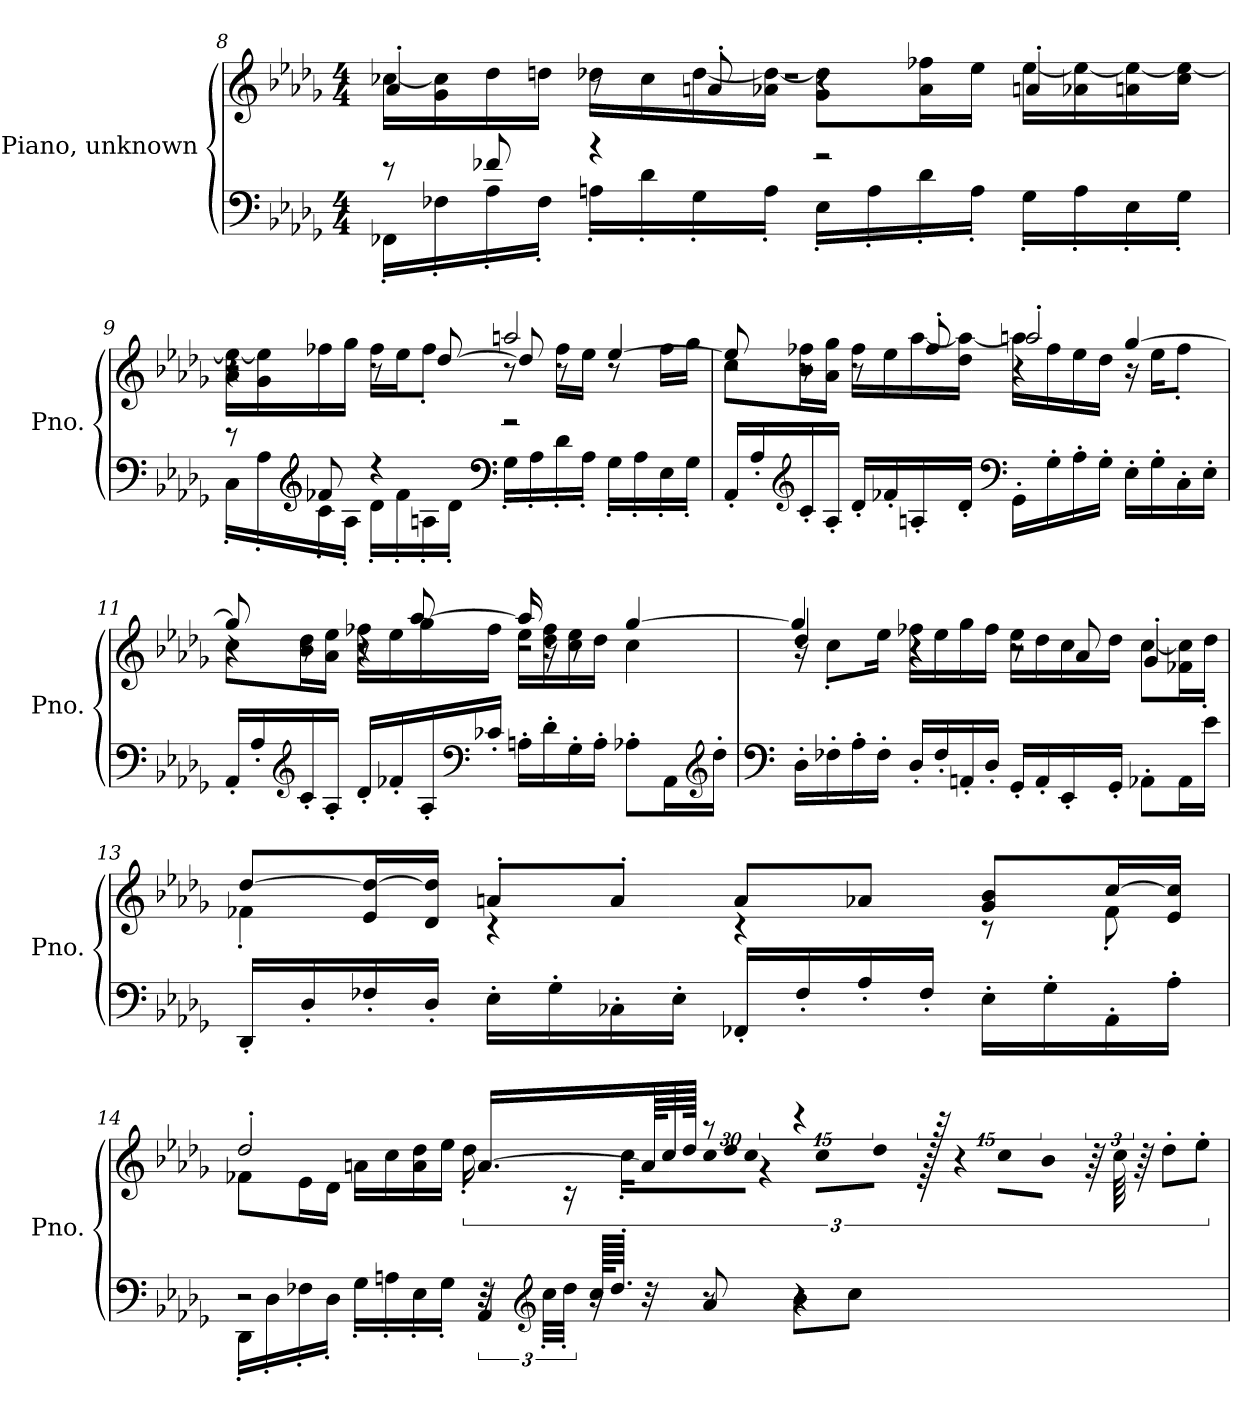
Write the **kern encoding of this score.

**kern	**kern
*part1	*part1
*staff2	*staff1
*I"Piano, unknown	*
*I'Pno.	*
!!LO:PB:g=z
*clefF4	*clefG2
*k[b-e-a-d-g-]	*k[b-e-a-d-g-]
*M4/4	*M4/4
=8	=8
*^	*^
*	*	*	*^
8r	16FF-X'\LL	1r	[16cc-X\LL	4a-'/
.	16F-X'\	.	16g-\ 16cc-\]	.
8f-X/	16A-'\	.	16dd-\	.
.	16F-'\JJ	.	16ddn\JJ	.
4r	16An'\LL	.	16dd-X\LL	8r
.	16d-'\	.	16cc-\	.
.	16G-'\	.	[16dd-\	8an'/
.	16A'\JJ	.	16a-X\ 16dd-\_JJ	.
2r	16E-'\LL	.	8g-\ 8dd-\]L	4r
.	16A'\	.	.	.
.	16d-'\	.	16a-\ 16ff-X\L	.
.	16A'\JJ	.	16ee-\JJ	.
.	16G-'\LL	.	[16ee-\LL	4an'/
.	16A'\	.	16a-X\ 16ee-\_	.
.	16E-'\	.	16an\ 16ee-\_	.
.	16G-'\JJ	.	16cc-\ 16ee-\_JJ	.
!!LO:LB:g=z	!!	!!
=9	=9	=9	=9	=9
8r	16C'\LL	2r	16a-\ 16ee-\_LL	4r
.	16A-'\	.	16g-\ 16ee-\]	.
*clefG2	*	*	*	*
8f-X/	16c'\	.	16ff-X\	.
.	16A-'\JJ	.	16gg-\JJ	.
4r	16d-'\LL	.	16ff-\LL	8r
.	16f-'\	.	16ee-\J	.
.	16An'\	.	8ff-'\J	[8dd-/
.	16d-'\JJ	.	.	.
*clefF4	*	*	*	*
2r	16G-'\LL	2aan/	8r	8dd-/]
.	16A'\	.	.	.
.	16d-'\	.	16ff-\LL	8r
.	16A'\JJ	.	16ee-\JJ	.
.	16G-'\LL	.	8r	[4ee-/
.	16A'\	.	.	.
.	16E-'\	.	16ff-\LL	.
.	16G-'\JJ	.	16gg-\JJ	.
*v	*v	*	*	*
!!LO:LB:g=z	!!	!!
=10	=10	=10	=10
16AA-'/LL	2r	8cc\L	8ee-/]
16A-'/	.	.	.
*clefG2	*	*	*
16c'/	.	16b-\ 16ff-X\L	8r
16A-'/JJ	.	16a-\ 16gg-\JJ	.
16d-'/LL	.	16ff-\LL	8r
16f-X'/	.	16ee-\	.
16An'/	.	[16aa-\	8ff-'/
16d-'/JJ	.	16dd-\ 16aa-\_JJ	.
*clefF4	*	*	*
16GG-'\LL	4r	16aa-\LL]	2aan'/
16G-'\	.	16ff-\	.
16A'\	.	16ee-\	.
16G-'\JJ	.	16dd-\JJ	.
16E-'\LL	[4gg-/	16r	.
16G-'\	.	16ee-\KL	.
16C'\	.	8ff-'\J	.
16E-'\JJ	.	.	.
!!LO:LB:g=z	!!	!!
=11	=11	=11	=11
16AA-'/LL	8gg-/]	8cc\L	4r
16A-'/	.	.	.
*clefG2	*	*	*
16c'/	8r	16b-\ 16dd-\L	.
16A-'/JJ	.	16a-\ 16ee-\JJ	.
16d-'/LL	4r	16ff-X\LL	8r
16f-X'/	.	16ee-\	.
16A-'/	.	16gg-\	[8aa-/
*clefF4	*	*	*
16c-X'/JJ	.	16ff-\JJ	.
16An'\LL	2r	16ee-\LL	16aa-/]
16d-'\	.	16dd-\ 16ff-\	16r
16G-'\	.	16cc\ 16ee-\	8r
16A'\JJ	.	16dd-\JJ	.
8A-X'\L	.	4cc\	[4gg-/
16AA-\L	.	.	.
*clefG2	*	*	*
16dd-'\JJ	.	.	.
!!LO:LB:g=z	!!	!!
=12	=12	=12	=12
*clefF4	*	*	*
16D-'\LL	4dd-/	16r	4gg-/]
16F-X'\	.	8cc'\L	.
16A-'\	.	.	.
16F-'\JJ	.	16ee-\Jk	.
16D-'/LL	4r	16ff-X\LL	4r
16F-'/	.	16ee-\	.
16AAn'/	.	16gg-\	.
16D-'/JJ	.	16ff-\JJ	.
16GG-'/LL	2r	16ee-\LL	8r
16AA'/	.	16dd-\	.
16EE-'/	.	16cc\	8a-/
16GG-'/JJ	.	16dd-\JJ	.
8AA-X'\L	.	[8cc\L	4g-'/
16AA-\L	.	16f-X\ 16cc\]L	.
16e-\JJ	.	16dd-'\JJ	.
*	*	*v	*v
=13	=13	=13
16DD-'/LL	[8dd-/L	4f-X'\
16D-'/	.	.
16F-X'/	16e-/ 16dd-/_L	.
16D-'/JJ	16d-/ 16dd-/]JJ	.
16E-'\LL	8an'/L	4r
16G-'\	.	.
16C-X'\	8a'/J	.
16E-'\JJ	.	.
16FF-X'/LL	8a/L	4r
16F-'/	.	.
16A-'/	8a-X/J	.
16F-'/JJ	.	.
16E-'\LL	8g-/ 8b-/L	8r
16G-'\	.	.
16AA-'\	[16cc/L	8f-'\
16A-'\JJ	16e-/ 16cc/]JJ	.
!!LO:LB:g=z	!!
=14	=14	=14
*^	*	*
*	*^	*	*
2r	16DD-'\LL	2r	2dd-'/	8f-X\L
.	16D-'\	.	.	.
.	16F-X'\	.	.	16e-\L
.	16D-'\JJ	.	.	16d-\JJ
.	16G-'\LL	.	.	16an\LL
.	16An'\	.	.	16cc\
.	16E-'\	.	.	16a\ 16dd-\
.	16G-'\JJ	.	.	16ee-\JJ
16r	48r	4AA-/	[16.a/LL	24dd-'\
*clefG2	*	*	*	*
.	48cc'\LLL	.	.	.
.	48dd-'\JJJ	.	.	24r
128cc/KLLLL	16r	.	.	.
64.dd-'/JJJJ	.	.	.	.
.	.	.	.	24cc'\LL
32r	.	.	128a/KLL]	.
.	.	.	64cc/	.
.	.	.	128dd-/JJJJk	.
!	!	!	!	!LO:N:vis=256
8a-/	8r	.	8r	1920%17cc\LLL
!	!	!	!	!LO:N:vis=256
.	.	.	.	1920%17dd-\J
!	!	!	!	!LO:N:vis=64
.	.	.	.	960%17cc\JJJJ
.	.	.	.	1920ryy
!	!	!	!	!LO:N:vis=128
.	.	.	.	1920%17r
!	!	!	!	!LO:N:vis=256
.	.	.	.	1920%17cc\LLLLL
!	!	!	!	!LO:N:vis=256
.	.	.	.	1920%17dd-\JJJJJ
.	.	.	.	1920r
.	.	.	.	1920%19r
.	.	.	.	96cc\LLLL
.	.	.	.	96b-\JJJJ
.	.	.	.	96r
.	.	.	.	96cc\
.	.	.	.	96r
4r	8b-\L	4r	4r	8dd-'\L
.	8cc\J	.	.	8ee-'\J
*v	*v	*v	*	*
*	*v	*v
=	=
*-	*-
